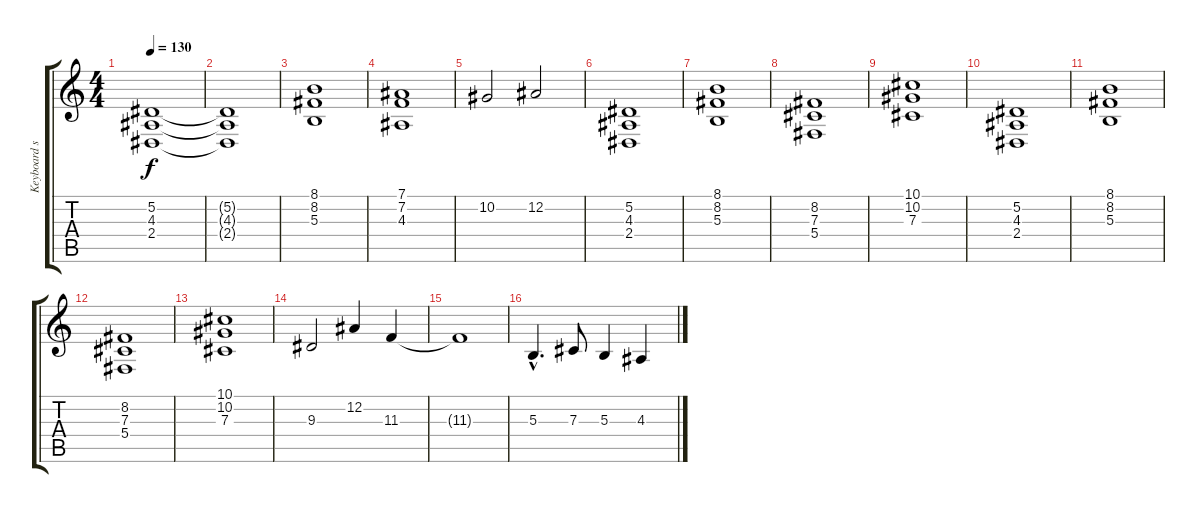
\track ("Keyboard strings" "Keyboard s") {instrument stringensemble2}
\staff {score tabs}
\tuning (Eb4 Bb3 Gb3 Db3 Ab2 Eb2) {hide}
\ts (4 4)
\tempo 130
\clef g2
\ks c
(5.2 4.3 2.4).1{dy f} |
(5.2{t} 4.3{t} 2.4{t}).1 |
(8.1 8.2 5.3).1 |
(7.1 7.2 4.3).1 |
10.2.2{volume 16} 12.2.2 |
(5.2 4.3 2.4).1{volume 10} |
(8.1 8.2 5.3).1 |
(8.2 7.3 5.4).1 |
(10.1 10.2 7.3).1 |
(5.2 4.3 2.4).1{volume 10} |
(8.1 8.2 5.3).1 |
(8.2 7.3 5.4).1 |
(10.1 10.2 7.3).1 |
9.3.2 12.2.4 11.3.4 |
11.3{t}.1 |
5.3{hac}.4{d} 7.3.8 5.3.4 4.3.4
